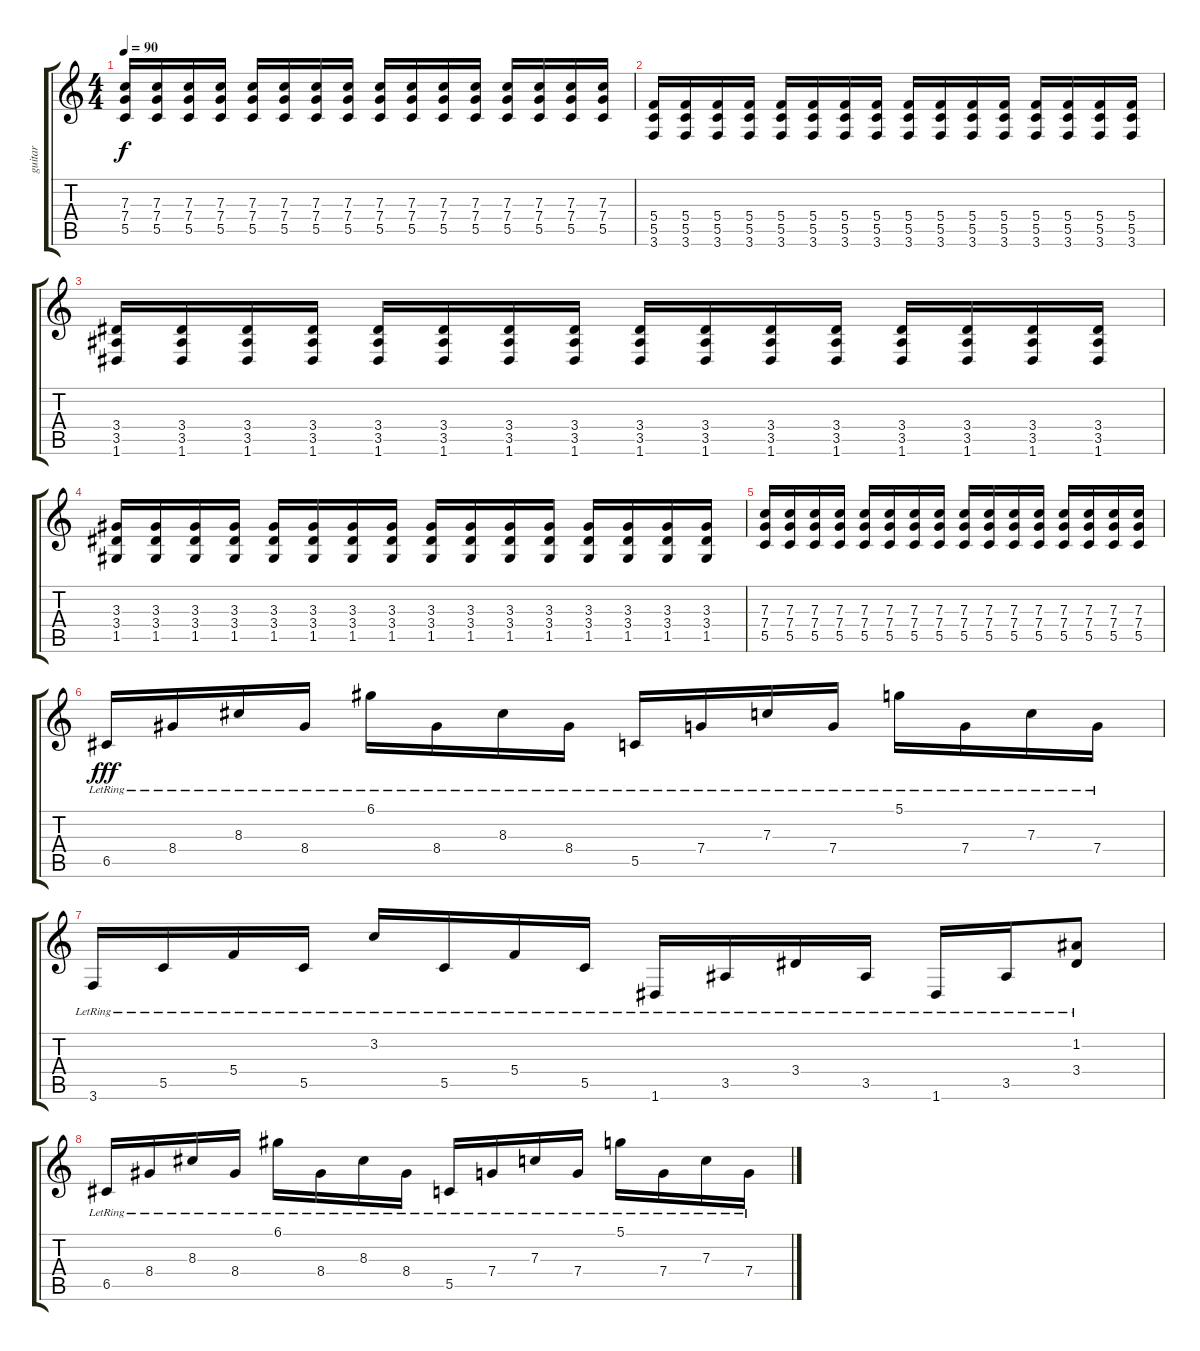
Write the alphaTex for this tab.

\track ("guitar" "guitar") {instrument distortionguitar}
\staff {score tabs}
\tuning (D4 A3 F3 C3 G2 D2) {hide}
\ts (4 4)
\tempo 90
\clef g2
\ks c
(7.3 7.4 5.5).16{dy f} (7.3 7.4 5.5).16 (7.3 7.4 5.5).16 (7.3 7.4 5.5).16 (7.3 7.4 5.5).16 (7.3 7.4 5.5).16 (7.3 7.4 5.5).16 (7.3 7.4 5.5).16 (7.3 7.4 5.5).16 (7.3 7.4 5.5).16 (7.3 7.4 5.5).16 (7.3 7.4 5.5).16 (7.3 7.4 5.5).16 (7.3 7.4 5.5).16 (7.3 7.4 5.5).16 (7.3 7.4 5.5).16 |
(5.4 5.5 3.6).16 (5.4 5.5 3.6).16 (5.4 5.5 3.6).16 (5.4 5.5 3.6).16 (5.4 5.5 3.6).16 (5.4 5.5 3.6).16 (5.4 5.5 3.6).16 (5.4 5.5 3.6).16 (5.4 5.5 3.6).16 (5.4 5.5 3.6).16 (5.4 5.5 3.6).16 (5.4 5.5 3.6).16 (5.4 5.5 3.6).16 (5.4 5.5 3.6).16 (5.4 5.5 3.6).16 (5.4 5.5 3.6).16 |
(3.4 3.5 1.6).16 (3.4 3.5 1.6).16 (3.4 3.5 1.6).16 (3.4 3.5 1.6).16 (3.4 3.5 1.6).16 (3.4 3.5 1.6).16 (3.4 3.5 1.6).16 (3.4 3.5 1.6).16 (3.4 3.5 1.6).16 (3.4 3.5 1.6).16 (3.4 3.5 1.6).16 (3.4 3.5 1.6).16 (3.4 3.5 1.6).16 (3.4 3.5 1.6).16 (3.4 3.5 1.6).16 (3.4 3.5 1.6).16 |
(3.3 3.4 1.5).16 (3.3 3.4 1.5).16 (3.3 3.4 1.5).16 (3.3 3.4 1.5).16 (3.3 3.4 1.5).16 (3.3 3.4 1.5).16 (3.3 3.4 1.5).16 (3.3 3.4 1.5).16 (3.3 3.4 1.5).16 (3.3 3.4 1.5).16 (3.3 3.4 1.5).16 (3.3 3.4 1.5).16 (3.3 3.4 1.5).16 (3.3 3.4 1.5).16 (3.3 3.4 1.5).16 (3.3 3.4 1.5).16 |
(7.3 7.4 5.5).16 (7.3 7.4 5.5).16 (7.3 7.4 5.5).16 (7.3 7.4 5.5).16 (7.3 7.4 5.5).16 (7.3 7.4 5.5).16 (7.3 7.4 5.5).16 (7.3 7.4 5.5).16 (7.3 7.4 5.5).16 (7.3 7.4 5.5).16 (7.3 7.4 5.5).16 (7.3 7.4 5.5).16 (7.3 7.4 5.5).16 (7.3 7.4 5.5).16 (7.3 7.4 5.5).16 (7.3 7.4 5.5).16 |
6.5{lr}.16{dy fff instrument acousticguitarsteel} 8.4{lr}.16 8.3{lr}.16 8.4{lr}.16 6.1{lr}.16 8.4{lr}.16 8.3{lr}.16 8.4{lr}.16 5.5{lr}.16 7.4{lr}.16 7.3{lr}.16 7.4{lr}.16 5.1{lr}.16 7.4{lr}.16 7.3{lr}.16 7.4{lr}.16 |
3.6{lr}.16 5.5{lr}.16 5.4{lr}.16 5.5{lr}.16 3.2{lr}.16 5.5{lr}.16 5.4{lr}.16 5.5{lr}.16 1.6{lr}.16 3.5{lr}.16 3.4{lr}.16 3.5{lr}.16 1.6{lr}.16 3.5{lr}.16 (1.2{lr} 3.4{lr}).8 |
6.5{lr}.16 8.4{lr}.16 8.3{lr}.16 8.4{lr}.16 6.1{lr}.16 8.4{lr}.16 8.3{lr}.16 8.4{lr}.16 5.5{lr}.16 7.4{lr}.16 7.3{lr}.16 7.4{lr}.16 5.1{lr}.16 7.4{lr}.16 7.3{lr}.16 7.4{lr}.16
